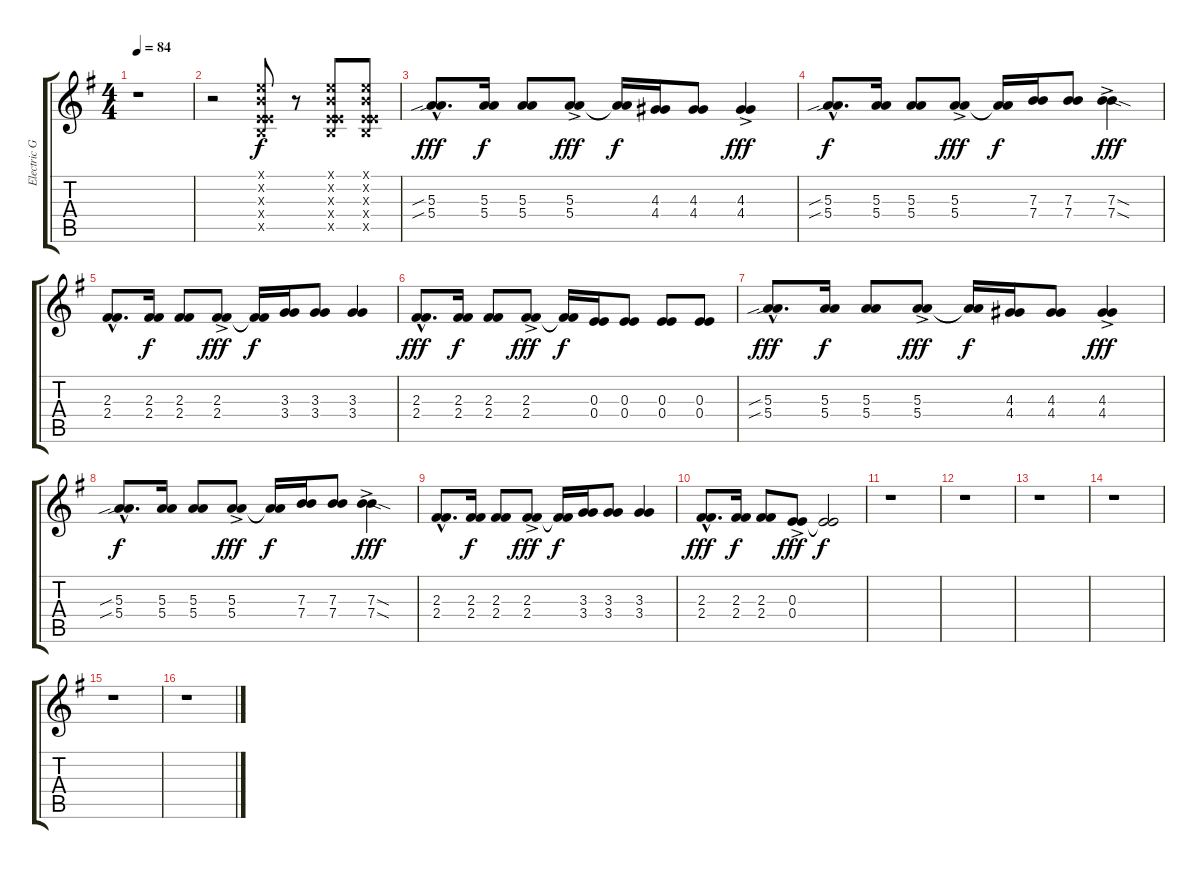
\track ("Electric Guitar 2" "Electric G") {instrument distortionguitar}
\staff {score tabs}
\tuning (E4 B3 E3 E3 B2 E2) {hide}
\ts (4 4)
\tempo 84
\clef g2
\ks g
r.1{dy f} |
r.2 (0.1{x} 0.2{x} 0.3{x} 0.4{x} 0.5{x}).8 r.8 (0.1{x} 0.2{x} 0.3{x} 0.4{x} 0.5{x}).8 (0.1{x} 0.2{x} 0.3{x} 0.4{x} 0.5{x}).8 |
(5.3{sib hac} 5.4{sib hac}).8{d dy fff} (5.3 5.4).16{dy f} (5.3 5.4).8 (5.3{ac} 5.4{ac}).8{dy fff} (5.3{t} 5.4{t}).16{dy f} (4.3 4.4).16 (4.3 4.4).8 (4.3{ac} 4.4).4{dy fff} |
(5.3{sib hac} 5.4{sib hac}).8{d dy f} (5.3 5.4).16 (5.3 5.4).8 (5.3{ac} 5.4{ac}).8{dy fff} (5.3{t} 5.4{t}).16{dy f} (7.3 7.4).16 (7.3 7.4).8 (7.3{sod ac} 7.4{sod ac}).4{dy fff} |
(2.3{hac} 2.4{hac}).8{d} (2.3 2.4).16{dy f} (2.3 2.4).8 (2.3{ac} 2.4{ac}).8{dy fff} (2.3{t} 2.4{t}).16{dy f} (3.3 3.4).16 (3.3 3.4).8 (3.3 3.4).4 |
(2.3{hac} 2.4{hac}).8{d dy fff} (2.3 2.4).16{dy f} (2.3 2.4).8 (2.3{ac} 2.4{ac}).8{dy fff} (2.3{t} 2.4{t}).16{dy f} (0.3 0.4).16 (0.3 0.4).8 (0.3 0.4).8 (0.3 0.4).8 |
(5.3{sib hac} 5.4{sib hac}).8{d dy fff} (5.3 5.4).16{dy f} (5.3 5.4).8 (5.3{ac} 5.4{ac}).8{dy fff} (5.3{t} 5.4{t}).16{dy f} (4.3 4.4).16 (4.3 4.4).8 (4.3{ac} 4.4).4{dy fff} |
(5.3{sib hac} 5.4{sib hac}).8{d dy f} (5.3 5.4).16 (5.3 5.4).8 (5.3{ac} 5.4{ac}).8{dy fff} (5.3{t} 5.4{t}).16{dy f} (7.3 7.4).16 (7.3 7.4).8 (7.3{sod ac} 7.4{sod ac}).4{dy fff} |
(2.3{hac} 2.4{hac}).8{d} (2.3 2.4).16{dy f} (2.3 2.4).8 (2.3{ac} 2.4{ac}).8{dy fff} (2.3{t} 2.4{t}).16{dy f} (3.3 3.4).16 (3.3 3.4).8 (3.3 3.4).4 |
(2.3{hac} 2.4{hac}).8{d dy fff} (2.3 2.4).16{dy f} (2.3 2.4).8 (0.3{ac} 0.4{ac}).8{dy fff} (0.3{t} 0.4{t}).2{dy f} |
r.1 |
r.1 |
r.1 |
r.1 |
r.1 |
r.1
